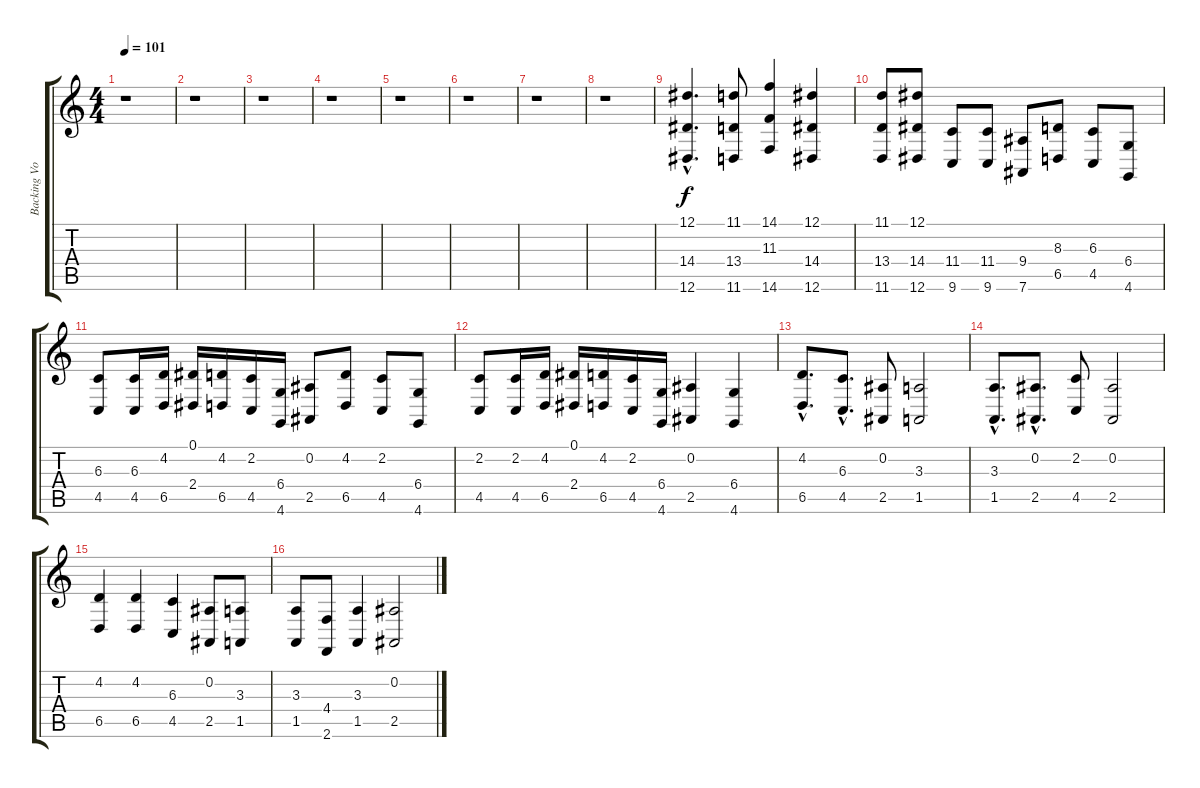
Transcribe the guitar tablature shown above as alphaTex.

\track ("Backing Vocals" "Backing Vo") {instrument lead6voice}
\staff {score tabs}
\tuning (Eb4 Bb3 Gb3 Db3 Ab2 Eb2) {hide}
\ts (4 4)
\tempo 101
\clef g2
\ks c
r.1{dy f} |
r.1 |
r.1 |
r.1 |
r.1 |
r.1 |
r.1 |
r.1 |
(12.1{hac} 14.4{hac} 12.6{hac}).4{d} (11.1 13.4 11.6).8 (14.1 11.3 14.6).4 (12.1 14.4 12.6).4 |
(11.1 13.4 11.6).8 (12.1 14.4 12.6).8 (11.4 9.6).8 (11.4 9.6).8 (9.4 7.6).8 (8.3 6.5).8 (6.3 4.5).8 (6.4 4.6).8 |
(6.3 4.5).8 (6.3 4.5).16 (4.2 6.5).16 (0.1 2.4).16 (4.2 6.5).16 (2.2 4.5).16 (6.4 4.6).16 (0.2 2.5).8 (4.2 6.5).8 (2.2 4.5).8 (6.4 4.6).8 |
(2.2 4.5).8 (2.2 4.5).16 (4.2 6.5).16 (0.1 2.4).16 (4.2 6.5).16 (2.2 4.5).16 (6.4 4.6).16 (0.2 2.5).4 (6.4 4.6).4 |
(4.2{hac} 6.5{hac}).8{d} (6.3{hac} 4.5{hac}).8{d} (0.2 2.5).8 (3.3 1.5).2 |
(3.3{hac} 1.5{hac}).8{d} (0.2{hac} 2.5{hac}).8{d} (2.2 4.5).8 (0.2 2.5).2 |
(4.2 6.5).4 (4.2 6.5).4 (6.3 4.5).4 (0.2 2.5).8 (3.3 1.5).8 |
(3.3 1.5).8 (4.4 2.6).8 (3.3 1.5).4 (0.2 2.5).2
